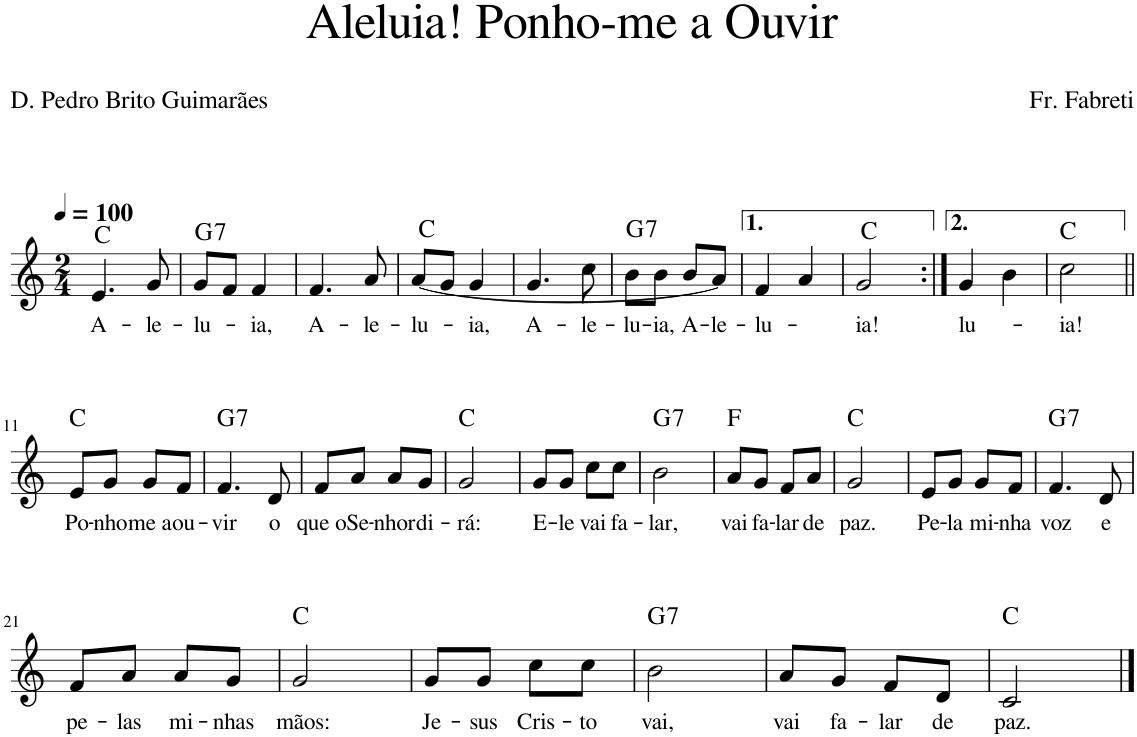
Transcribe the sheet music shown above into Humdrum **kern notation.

**kern	**text	**harte
*part1	*part1	*part1
*staff1	*staff1	*
*I"Voz	*	*
*I'Vo.	*	*
*clefG2	*	*
*k[]	*	*
*M2/4	*	*
*MM100	*	*
=1	=1	=1
!	!LO:LY:b	!
4.e/	A-	C:maj
!	!LO:LY:b	!
8g/	-le-	.
=2	=2	=2
!	!LO:LY:b	!LO:H:kt=7
8g/L	-lu-	G:7
8f/J	.	.
!	!LO:LY:b	!
4f/	-ia,	.
=3	=3	=3
!	!LO:LY:b	!
4.f/	A-	.
!	!LO:LY:b	!
8a/	-le-	.
=4	=4	=4
!	!LO:LY:b	!
[8a/L	-lu-	C:maj
8g/J	.	.
!	!LO:LY:b	!
4g/	-ia,	.
=5	=5	=5
!	!LO:LY:b	!
4.g/	A-	.
!	!LO:LY:b	!
8cc\	-le-	.
=6	=6	=6
!	!LO:LY:b	!LO:H:kt=7
8b\L	-lu-	G:7
!	!LO:LY:b	!
8b\J	-ia,	.
!	!LO:LY:b	!
8b/L	A-	.
!	!LO:LY:b	!
8a/J]	-le-	.
=7	=7	=7
!	!LO:LY:b	!
4f/	-lu-	.
4a/	.	.
=8	=8	=8
!	!LO:LY:b	!
2g/	-ia!	C:maj
=9:|!	=9:|!	=9:|!
!	!LO:LY:b	!
4g/	lu-	.
4b\	.	.
=10	=10	=10
!	!LO:LY:b	!
2cc\	-ia!	C:maj
!!LO:LB:g=z
=11||	=11||	=11||
!	!LO:LY:b	!
8e/L	Po-	C:maj
!	!LO:LY:b	!
8g/J	-nho	.
!	!LO:LY:b	!
8g/L	me a	.
!	!LO:LY:b	!
8f/J	ou-	.
=12	=12	=12
!	!LO:LY:b	!LO:H:kt=7
4.f/	-vir	G:7
!	!LO:LY:b	!
8d/	o	.
=13	=13	=13
!	!LO:LY:b	!
8f/L	que o	.
!	!LO:LY:b	!
8a/J	Se-	.
!	!LO:LY:b	!
8a/L	-nhor	.
!	!LO:LY:b	!
8g/J	di-	.
=14	=14	=14
!	!LO:LY:b	!
2g/	-rá:	C:maj
=15	=15	=15
!	!LO:LY:b	!
8g/L	E-	.
!	!LO:LY:b	!
8g/J	-le	.
!	!LO:LY:b	!
8cc\L	vai	.
!	!LO:LY:b	!
8cc\J	fa-	.
=16	=16	=16
!	!LO:LY:b	!LO:H:kt=7
2b\	-lar,	G:7
=17	=17	=17
!	!LO:LY:b	!
8a/L	vai	F:maj
!	!LO:LY:b	!
8g/J	fa-	.
!	!LO:LY:b	!
8f/L	-lar	.
!	!LO:LY:b	!
8a/J	de	.
=18	=18	=18
!	!LO:LY:b	!
2g/	paz.	C:maj
=19	=19	=19
!	!LO:LY:b	!
8e/L	Pe-	.
!	!LO:LY:b	!
8g/J	-la	.
!	!LO:LY:b	!
8g/L	mi-	.
!	!LO:LY:b	!
8f/J	-nha	.
=20	=20	=20
!	!LO:LY:b	!LO:H:kt=7
4.f/	voz	G:7
!	!LO:LY:b	!
8d/	e	.
!!LO:LB:g=z
=21	=21	=21
!	!LO:LY:b	!
8f/L	pe-	.
!	!LO:LY:b	!
8a/J	-las	.
!	!LO:LY:b	!
8a/L	mi-	.
!	!LO:LY:b	!
8g/J	-nhas	.
=22	=22	=22
!	!LO:LY:b	!
2g/	mãos:	C:maj
=23	=23	=23
!	!LO:LY:b	!
8g/L	Je-	.
!	!LO:LY:b	!
8g/J	-sus	.
!	!LO:LY:b	!
8cc\L	Cris-	.
!	!LO:LY:b	!
8cc\J	-to	.
=24	=24	=24
!	!LO:LY:b	!LO:H:kt=7
2b\	vai,	G:7
=25	=25	=25
!	!LO:LY:b	!
8a/L	vai	.
!	!LO:LY:b	!
8g/J	fa-	.
!	!LO:LY:b	!
8f/L	-lar	.
!	!LO:LY:b	!
8d/J	de	.
=26	=26	=26
!	!LO:LY:b	!
2c/	paz.	C:maj
==	==	==
*-	*-	*-
